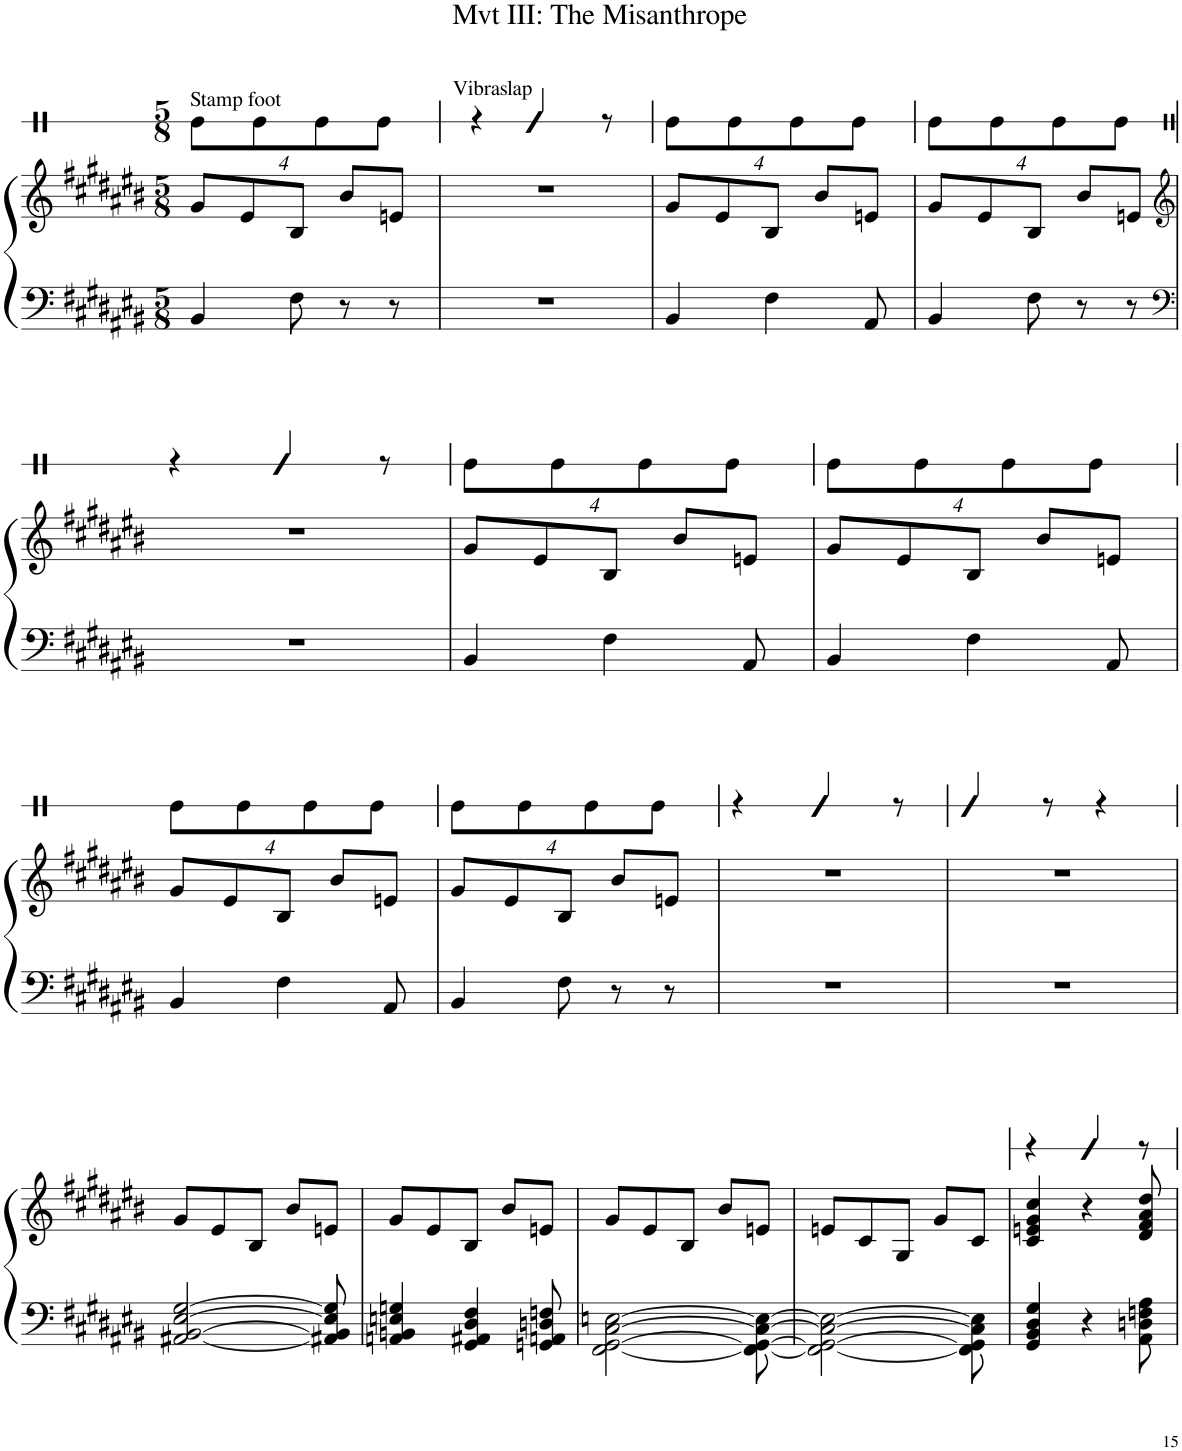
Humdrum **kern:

**kern	**kern
*part1	*part1
*staff2	*staff1
*I"Piano	*
*I'Pno	*
!!LO:PB:g=z
*clefF4	*clefG2
*k[f#c#g#d#a#e#b#]	*k[f#c#g#d#a#e#b#]
*M5/8	*M5/8
=134	=134
4BB#/	8g#/L
.	8e#/
8F#\	8B#/J
8r	8b#/L
8r	8en/J
=135	=135
8%5r	8%5r
=136	=136
4BB#/	8g#/L
.	8e#/
4F#\	8B#/J
.	8b#/L
8AA#/	8en/J
=137	=137
4BB#/	8g#/L
.	8e#/
8F#\	8B#/J
8r	8b#/L
8r	8en/J
!!LO:LB:g=z
=138	=138
*clefF4	*clefG2
*k[f#c#g#d#a#e#b#]	*k[f#c#g#d#a#e#b#]
8%5r	8%5r
=139	=139
4BB#/	8g#/L
.	8e#/
4F#\	8B#/J
.	8b#/L
8AA#/	8en/J
=140	=140
4BB#/	8g#/L
.	8e#/
4F#\	8B#/J
.	8b#/L
8AA#/	8en/J
!!LO:LB:g=z
=141	=141
4BB#/	8g#/L
.	8e#/
4F#\	8B#/J
.	8b#/L
8AA#/	8en/J
=142	=142
4BB#/	8g#/L
.	8e#/
8F#\	8B#/J
8r	8b#/L
8r	8en/J
=143	=143
8%5r	8%5r
=144	=144
8%5r	8%5r
!!LO:LB:g=z
=145	=145
[2AA#X/ [2BB#/ [2E#/ [2G#/	8g#/L
.	8e#/
.	8B#/J
.	8b#/L
8AA#X/] 8BB#/] 8E#/] 8G#/]	8en/J
=146	=146
4AAn/ 4BBn/ 4En/ 4Gn/	8g#/L
.	8e#/
4GG#/ 4AA#X/ 4D#/ 4F#/	8B#/J
.	8b#/L
8GGn/ 8AAn/ 8Dn/ 8Fn/	8en/J
=147	=147
[2FF#\ [2GG#\ [2C#\ [2En\	8g#/L
.	8e#/
.	8B#/J
.	8b#/L
8FF#\_ 8GG#\_ 8C#\_ 8E\_	8en/J
=148	=148
2FF#\_ 2GG#\_ 2C#\_ 2E\_	8en/L
.	8c#/
.	8G#/J
.	8g#/L
8FF#\] 8GG#\] 8C#\] 8E\]	8c#/J
=149	=149
4GG#/ 4BB#/ 4D#/ 4G#/	4c#/ 4en/ 4g#/ 4cc#/
4r	4r
8AA#\ 8Dn\ 8Fn\ 8A#\	8d#/ 8f#/ 8a#/ 8dd#/
=	=
*-	*-
